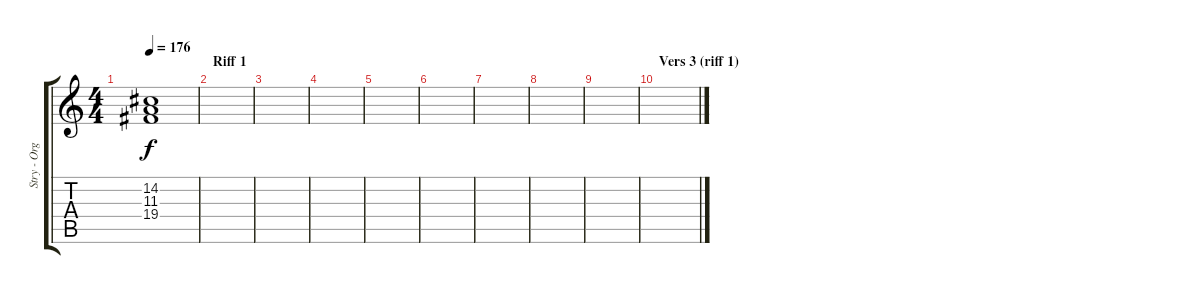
\track ("Stry - Orgel" "Stry - Org") {instrument synthstrings2}
\staff {score tabs}
\tuning (E4 B3 G3 D3 A2 E2) {hide}
\ts (4 4)
\tempo 176
\clef g2
\ks c
(14.2 11.3 19.4).1{dy f} |
\section ("" "Riff 1")
|
|
|
|
|
|
|
|
\section ("" "Vers 3 (riff 1)")
